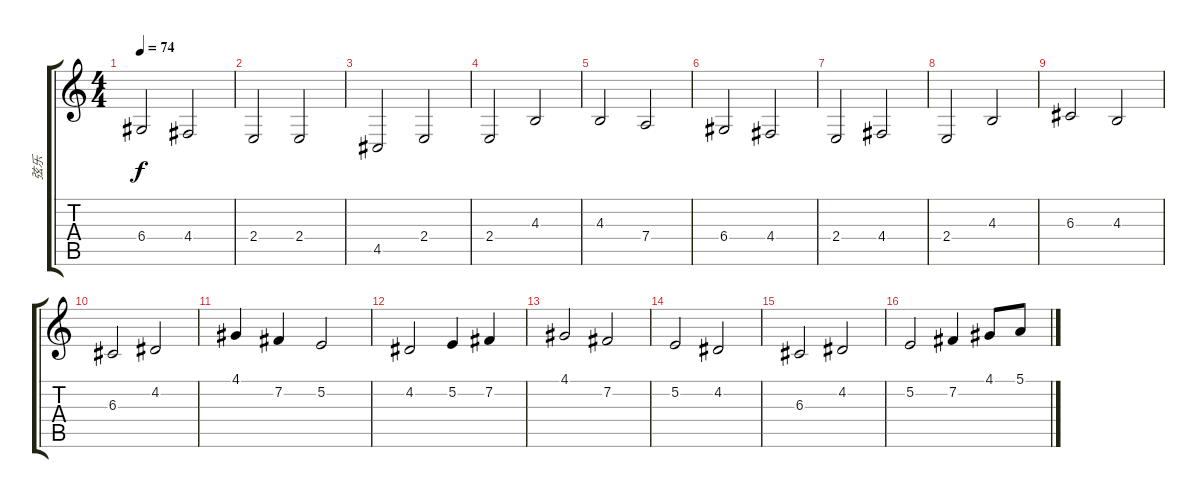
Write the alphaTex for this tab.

\track ("弦乐" "弦乐") {instrument stringensemble1}
\staff {score tabs}
\tuning (E4 B3 G3 D3 A2 E2) {hide}
\ts (4 4)
\tempo 74
\clef g2
\ks c
6.4.2{dy f} 4.4.2 |
2.4.2 2.4.2 |
4.5.2 2.4.2 |
2.4.2 4.3.2 |
4.3.2 7.4.2 |
6.4.2 4.4.2 |
2.4.2 4.4.2 |
2.4.2 4.3.2 |
6.3.2 4.3.2 |
6.3.2 4.2.2 |
4.1.4 7.2.4 5.2.2 |
4.2.2 5.2.4 7.2.4 |
4.1.2 7.2.2 |
5.2.2 4.2.2 |
6.3.2 4.2.2 |
5.2.2 7.2.4 4.1.8 5.1.8
